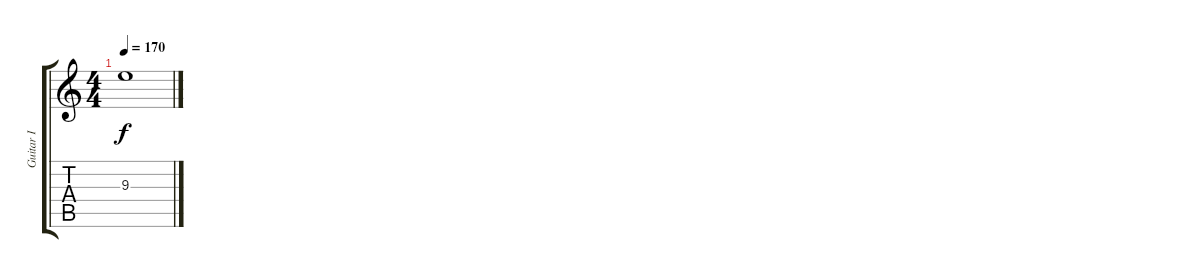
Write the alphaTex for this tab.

\track ("Guitar I" "Guitar I") {instrument distortionguitar}
\staff {score tabs}
\tuning (E4 B3 G3 D3 A2 E2) {hide}
\ts (4 4)
\tempo 170
\clef g2
\ks c
9.3.1{dy f volume 0}
